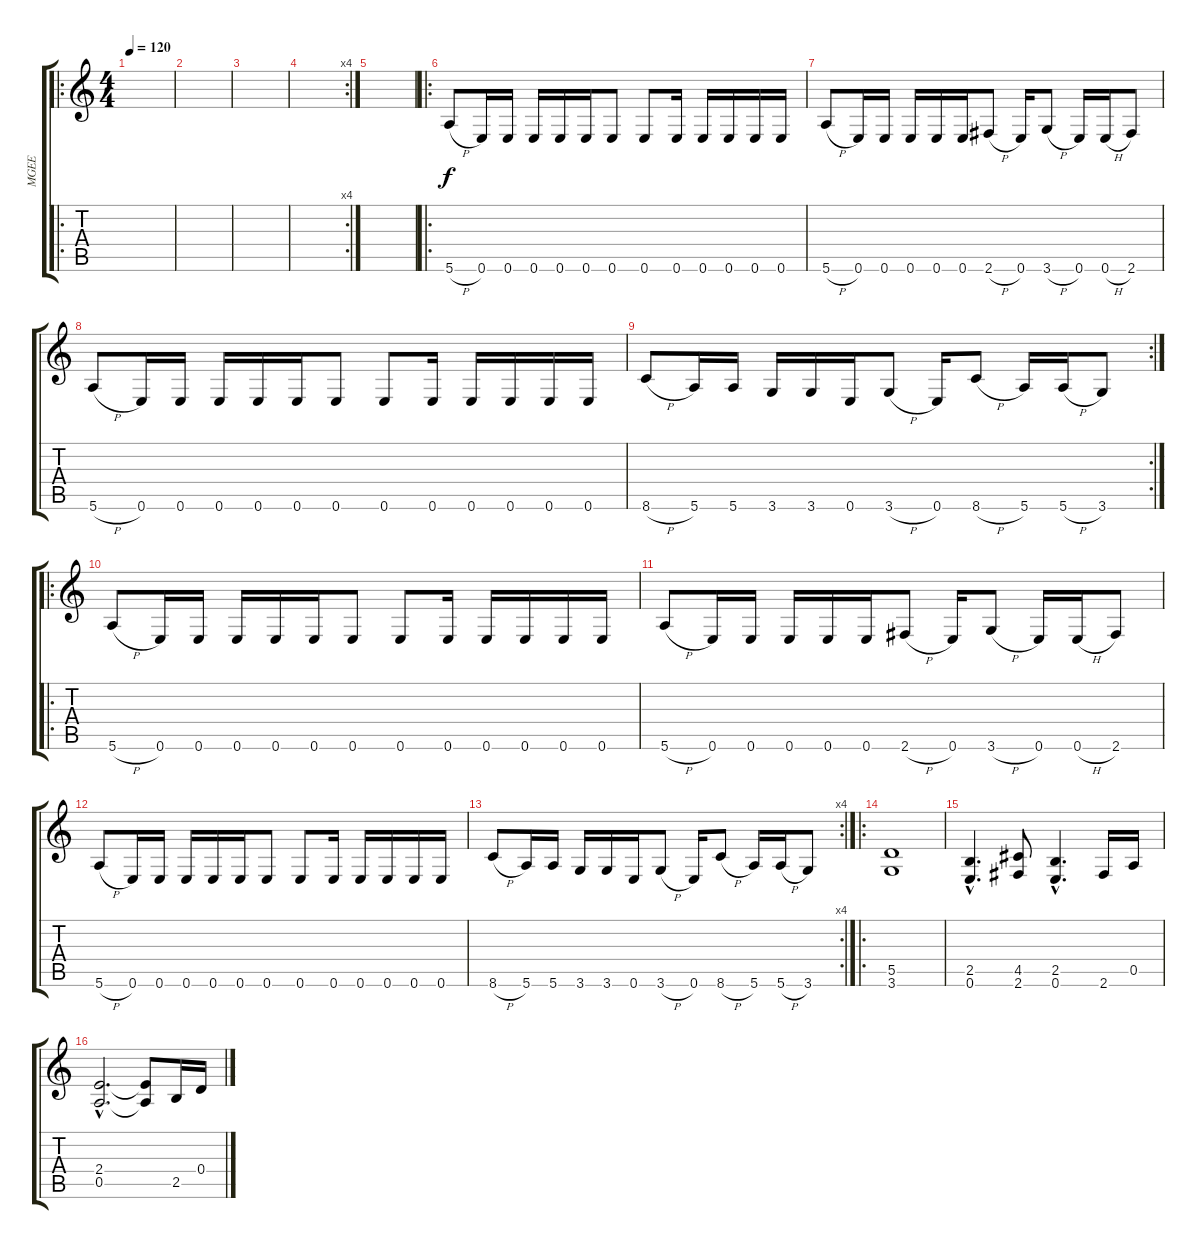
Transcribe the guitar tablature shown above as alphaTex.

\track ("MGEE" "MGEE") {instrument distortionguitar}
\staff {score tabs}
\tuning (E4 B3 G3 D3 A2 E2) {hide}
\ro
\ts (4 4)
\tempo 120
\clef g2
\ks c
|
|
|
\rc 4
|
|
\ro
5.6{h}.8 0.6.16 0.6.16 0.6.16 0.6.16 0.6.16 0.6.8 0.6.8 0.6.16 0.6.16 0.6.16 0.6.16 0.6.16 |
5.6{h}.8 0.6.16 0.6.16 0.6.16 0.6.16 0.6.16 2.6{h}.8 0.6.16 3.6{h}.8 0.6.16 0.6{h}.16 2.6.8 |
5.6{h}.8 0.6.16 0.6.16 0.6.16 0.6.16 0.6.16 0.6.8 0.6.8 0.6.16 0.6.16 0.6.16 0.6.16 0.6.16 |
\rc 2
8.6{h}.8 5.6.16 5.6.16 3.6.16 3.6.16 0.6.16 3.6{h}.8 0.6.16 8.6{h}.8 5.6.16 5.6{h}.16 3.6.8 |
\ro
5.6{h}.8 0.6.16 0.6.16 0.6.16 0.6.16 0.6.16 0.6.8 0.6.8 0.6.16 0.6.16 0.6.16 0.6.16 0.6.16 |
5.6{h}.8 0.6.16 0.6.16 0.6.16 0.6.16 0.6.16 2.6{h}.8 0.6.16 3.6{h}.8 0.6.16 0.6{h}.16 2.6.8 |
5.6{h}.8 0.6.16 0.6.16 0.6.16 0.6.16 0.6.16 0.6.8 0.6.8 0.6.16 0.6.16 0.6.16 0.6.16 0.6.16 |
\rc 4
8.6{h}.8 5.6.16 5.6.16 3.6.16 3.6.16 0.6.16 3.6{h}.8 0.6.16 8.6{h}.8 5.6.16 5.6{h}.16 3.6.8 |
\ro
(5.5 3.6).1 |
(2.5{hac} 0.6{hac}).4{d} (4.5 2.6).8 (2.5{hac} 0.6{hac}).4{d} 2.6.16 0.5.16 |
(2.4{hac} 0.5{hac}).2{d} (2.4{t} 0.5{t}).8 2.5.16 0.4.16
